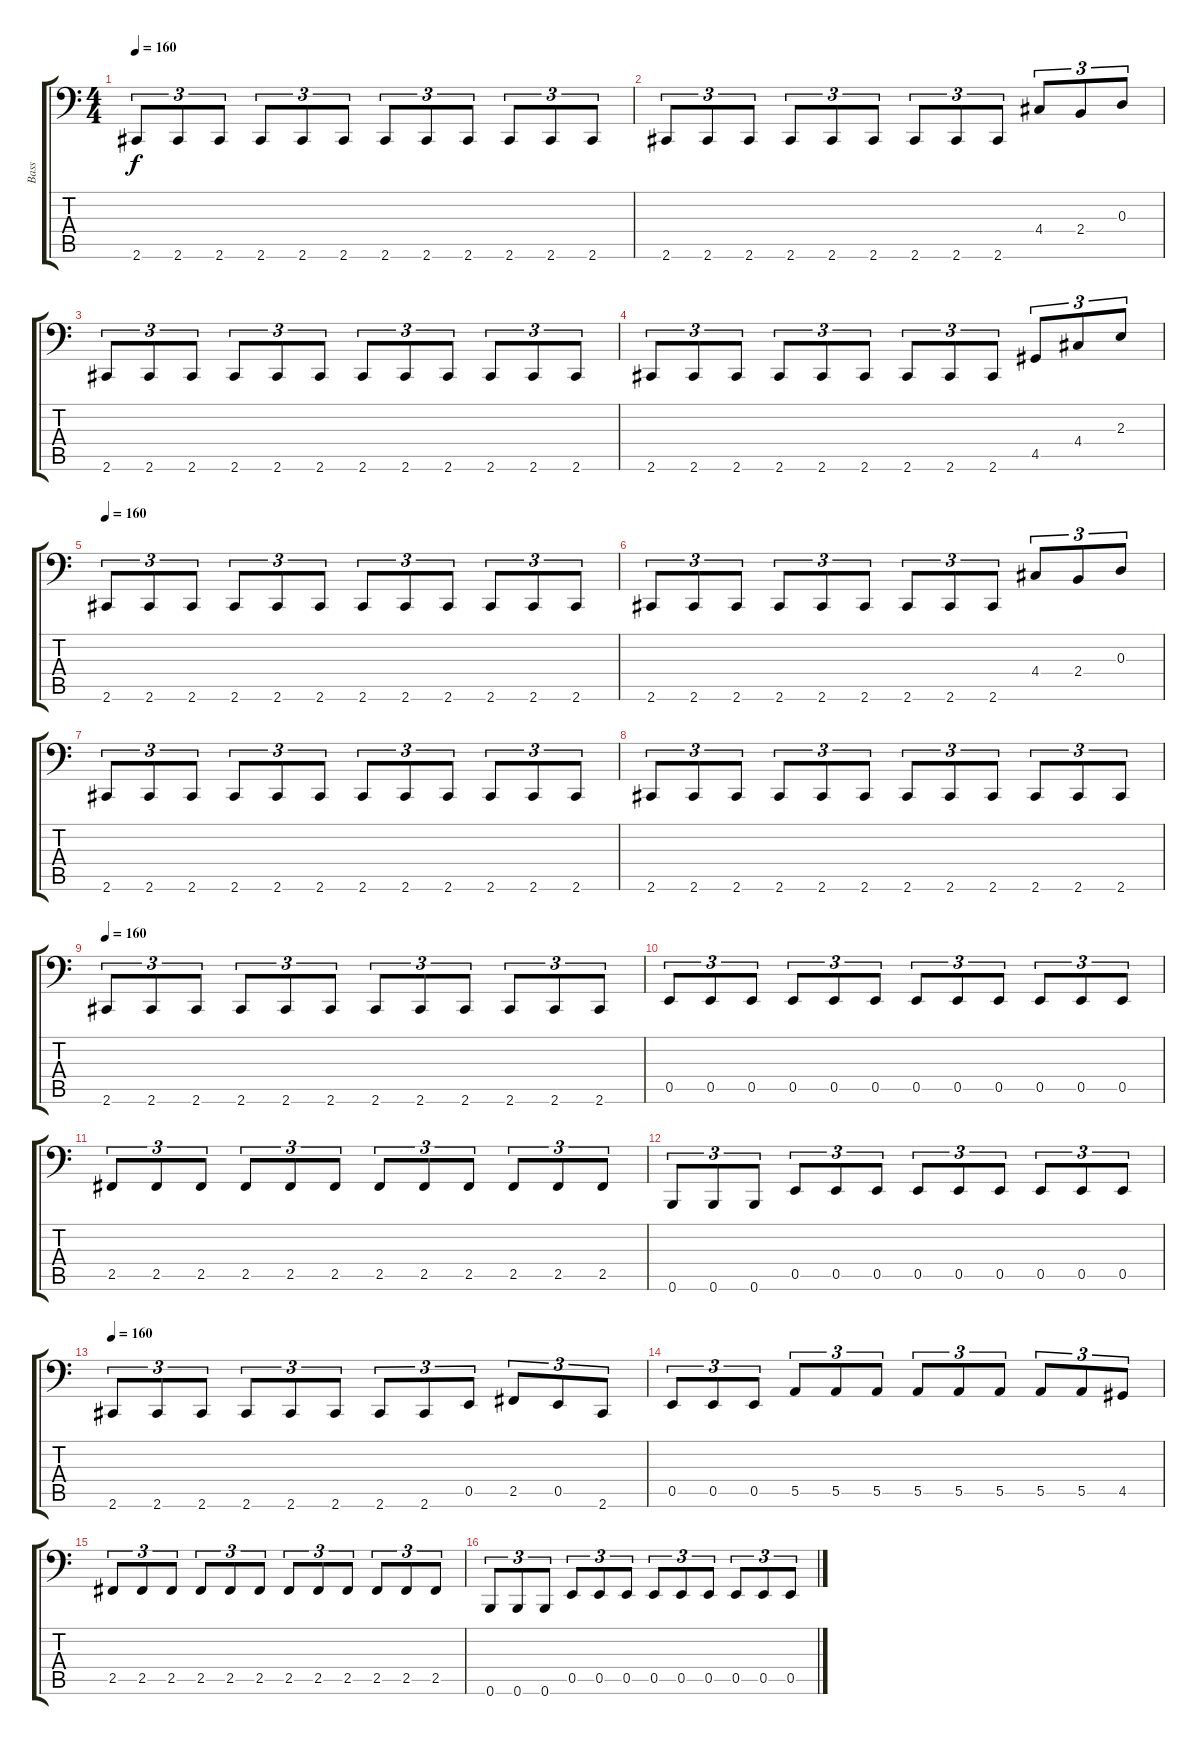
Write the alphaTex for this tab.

\track ("Bass" "Bass") {instrument electricbassfinger}
\staff {score tabs}
\tuning (C3 G2 D2 A1 E1 B0) {hide}
\ts (4 4)
\tempo 160
\clef f4
\ks c
2.6.8{tu (3 2) dy f} 2.6.8{tu (3 2)} 2.6.8{tu (3 2)} 2.6.8{tu (3 2)} 2.6.8{tu (3 2)} 2.6.8{tu (3 2)} 2.6.8{tu (3 2)} 2.6.8{tu (3 2)} 2.6.8{tu (3 2)} 2.6.8{tu (3 2)} 2.6.8{tu (3 2)} 2.6.8{tu (3 2)} |
2.6.8{tu (3 2)} 2.6.8{tu (3 2)} 2.6.8{tu (3 2)} 2.6.8{tu (3 2)} 2.6.8{tu (3 2)} 2.6.8{tu (3 2)} 2.6.8{tu (3 2)} 2.6.8{tu (3 2)} 2.6.8{tu (3 2)} 4.4.8{tu (3 2)} 2.4.8{tu (3 2)} 0.3.8{tu (3 2)} |
2.6.8{tu (3 2)} 2.6.8{tu (3 2)} 2.6.8{tu (3 2)} 2.6.8{tu (3 2)} 2.6.8{tu (3 2)} 2.6.8{tu (3 2)} 2.6.8{tu (3 2)} 2.6.8{tu (3 2)} 2.6.8{tu (3 2)} 2.6.8{tu (3 2)} 2.6.8{tu (3 2)} 2.6.8{tu (3 2)} |
2.6.8{tu (3 2)} 2.6.8{tu (3 2)} 2.6.8{tu (3 2)} 2.6.8{tu (3 2)} 2.6.8{tu (3 2)} 2.6.8{tu (3 2)} 2.6.8{tu (3 2)} 2.6.8{tu (3 2)} 2.6.8{tu (3 2)} 4.5.8{tu (3 2)} 4.4.8{tu (3 2)} 2.3.8{tu (3 2)} |
\tempo 160
2.6.8{tu (3 2)} 2.6.8{tu (3 2)} 2.6.8{tu (3 2)} 2.6.8{tu (3 2)} 2.6.8{tu (3 2)} 2.6.8{tu (3 2)} 2.6.8{tu (3 2)} 2.6.8{tu (3 2)} 2.6.8{tu (3 2)} 2.6.8{tu (3 2)} 2.6.8{tu (3 2)} 2.6.8{tu (3 2)} |
2.6.8{tu (3 2)} 2.6.8{tu (3 2)} 2.6.8{tu (3 2)} 2.6.8{tu (3 2)} 2.6.8{tu (3 2)} 2.6.8{tu (3 2)} 2.6.8{tu (3 2)} 2.6.8{tu (3 2)} 2.6.8{tu (3 2)} 4.4.8{tu (3 2)} 2.4.8{tu (3 2)} 0.3.8{tu (3 2)} |
2.6.8{tu (3 2)} 2.6.8{tu (3 2)} 2.6.8{tu (3 2)} 2.6.8{tu (3 2)} 2.6.8{tu (3 2)} 2.6.8{tu (3 2)} 2.6.8{tu (3 2)} 2.6.8{tu (3 2)} 2.6.8{tu (3 2)} 2.6.8{tu (3 2)} 2.6.8{tu (3 2)} 2.6.8{tu (3 2)} |
2.6.8{tu (3 2)} 2.6.8{tu (3 2)} 2.6.8{tu (3 2)} 2.6.8{tu (3 2)} 2.6.8{tu (3 2)} 2.6.8{tu (3 2)} 2.6.8{tu (3 2)} 2.6.8{tu (3 2)} 2.6.8{tu (3 2)} 2.6.8{tu (3 2)} 2.6.8{tu (3 2)} 2.6.8{tu (3 2)} |
\tempo 160
2.6.8{tu (3 2)} 2.6.8{tu (3 2)} 2.6.8{tu (3 2)} 2.6.8{tu (3 2)} 2.6.8{tu (3 2)} 2.6.8{tu (3 2)} 2.6.8{tu (3 2)} 2.6.8{tu (3 2)} 2.6.8{tu (3 2)} 2.6.8{tu (3 2)} 2.6.8{tu (3 2)} 2.6.8{tu (3 2)} |
0.5.8{tu (3 2)} 0.5.8{tu (3 2)} 0.5.8{tu (3 2)} 0.5.8{tu (3 2)} 0.5.8{tu (3 2)} 0.5.8{tu (3 2)} 0.5.8{tu (3 2)} 0.5.8{tu (3 2)} 0.5.8{tu (3 2)} 0.5.8{tu (3 2)} 0.5.8{tu (3 2)} 0.5.8{tu (3 2)} |
2.5.8{tu (3 2)} 2.5.8{tu (3 2)} 2.5.8{tu (3 2)} 2.5.8{tu (3 2)} 2.5.8{tu (3 2)} 2.5.8{tu (3 2)} 2.5.8{tu (3 2)} 2.5.8{tu (3 2)} 2.5.8{tu (3 2)} 2.5.8{tu (3 2)} 2.5.8{tu (3 2)} 2.5.8{tu (3 2)} |
0.6.8{tu (3 2)} 0.6.8{tu (3 2)} 0.6.8{tu (3 2)} 0.5.8{tu (3 2)} 0.5.8{tu (3 2)} 0.5.8{tu (3 2)} 0.5.8{tu (3 2)} 0.5.8{tu (3 2)} 0.5.8{tu (3 2)} 0.5.8{tu (3 2)} 0.5.8{tu (3 2)} 0.5.8{tu (3 2)} |
\tempo 160
2.6.8{tu (3 2)} 2.6.8{tu (3 2)} 2.6.8{tu (3 2)} 2.6.8{tu (3 2)} 2.6.8{tu (3 2)} 2.6.8{tu (3 2)} 2.6.8{tu (3 2)} 2.6.8{tu (3 2)} 0.5.8{tu (3 2)} 2.5.8{tu (3 2)} 0.5.8{tu (3 2)} 2.6.8{tu (3 2)} |
0.5.8{tu (3 2)} 0.5.8{tu (3 2)} 0.5.8{tu (3 2)} 5.5.8{tu (3 2)} 5.5.8{tu (3 2)} 5.5.8{tu (3 2)} 5.5.8{tu (3 2)} 5.5.8{tu (3 2)} 5.5.8{tu (3 2)} 5.5.8{tu (3 2)} 5.5.8{tu (3 2)} 4.5.8{tu (3 2)} |
2.5.8{tu (3 2)} 2.5.8{tu (3 2)} 2.5.8{tu (3 2)} 2.5.8{tu (3 2)} 2.5.8{tu (3 2)} 2.5.8{tu (3 2)} 2.5.8{tu (3 2)} 2.5.8{tu (3 2)} 2.5.8{tu (3 2)} 2.5.8{tu (3 2)} 2.5.8{tu (3 2)} 2.5.8{tu (3 2)} |
0.6.8{tu (3 2)} 0.6.8{tu (3 2)} 0.6.8{tu (3 2)} 0.5.8{tu (3 2)} 0.5.8{tu (3 2)} 0.5.8{tu (3 2)} 0.5.8{tu (3 2)} 0.5.8{tu (3 2)} 0.5.8{tu (3 2)} 0.5.8{tu (3 2)} 0.5.8{tu (3 2)} 0.5.8{tu (3 2)}
